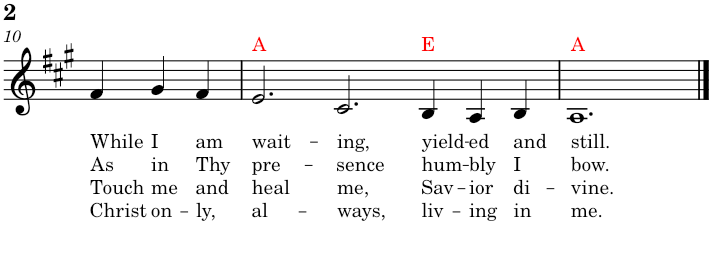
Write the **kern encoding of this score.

**kern	**text	**text	**text	**text	**harte
*part1	*part1	*part1	*part1	*part1	*part1
*staff1	*staff1	*staff1	*staff1	*staff1	*
*I"Piano	*	*	*	*	*
*I'Pno	*	*	*	*	*
!!LO:PB:g=z
*clefG2	*	*	*	*	*
*k[f#c#g#]	*	*	*	*	*
*A:	*	*	*	*	*
*M9/4	*	*	*	*	*
=10	=10	=10	=10	=10	=10
!	!LO:LY:b	!LO:LY:b	!LO:LY:b	!LO:LY:b	!
4f#/	While	As	Touch	Christ	.
!	!LO:LY:b	!LO:LY:b	!LO:LY:b	!LO:LY:b	!
4g#/	I	in	me	on-	.
!	!LO:LY:b	!LO:LY:b	!LO:LY:b	!LO:LY:b	!
4f#/	am	Thy	and	-ly,	.
=11	=11	=11	=11	=11	=11
!	!LO:LY:b	!LO:LY:b	!LO:LY:b	!LO:LY:b	!
2.e/	wait-	pre-	heal	al-	A:maj
!	!LO:LY:b	!LO:LY:b	!LO:LY:b	!LO:LY:b	!
2.c#/	-ing,	-sence	me,	-ways,	.
!	!LO:LY:b	!LO:LY:b	!LO:LY:b	!LO:LY:b	!
4B/	yield-	hum-	Sav-	liv-	E:maj
!	!LO:LY:b	!LO:LY:b	!LO:LY:b	!LO:LY:b	!
4A/	-ed	-bly	-ior	-ing	.
!	!LO:LY:b	!LO:LY:b	!LO:LY:b	!LO:LY:b	!
4B/	and	I	di-	in	.
=12	=12	=12	=12	=12	=12
!	!LO:LY:b	!LO:LY:b	!LO:LY:b	!LO:LY:b	!
1.A	still.	bow.	-vine.	me.	A:maj
==	==	==	==	==	==
*-	*-	*-	*-	*-	*-
